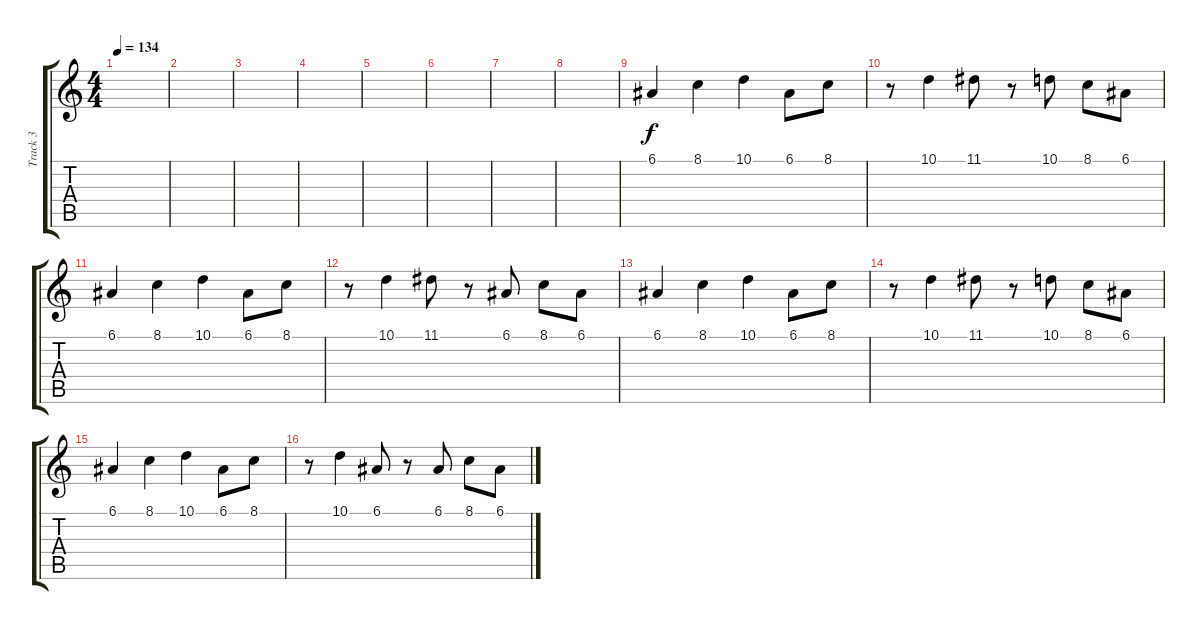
\track ("Track 3" "Track 3") {instrument electricgrandpiano}
\staff {score tabs}
\tuning (E4 B3 G3 D3 A2 E2) {hide}
\ts (4 4)
\tempo 134
\clef g2
\ks c
|
|
|
|
|
|
|
|
6.1.4 8.1.4 10.1.4 6.1.8 8.1.8 |
r.8 10.1.4 11.1.8 r.8 10.1.8 8.1.8 6.1.8 |
6.1.4 8.1.4 10.1.4 6.1.8 8.1.8 |
r.8 10.1.4 11.1.8 r.8 6.1.8 8.1.8 6.1.8 |
6.1.4 8.1.4 10.1.4 6.1.8 8.1.8 |
r.8 10.1.4 11.1.8 r.8 10.1.8 8.1.8 6.1.8 |
6.1.4 8.1.4 10.1.4 6.1.8 8.1.8 |
r.8 10.1.4 6.1.8 r.8 6.1.8 8.1.8 6.1.8
